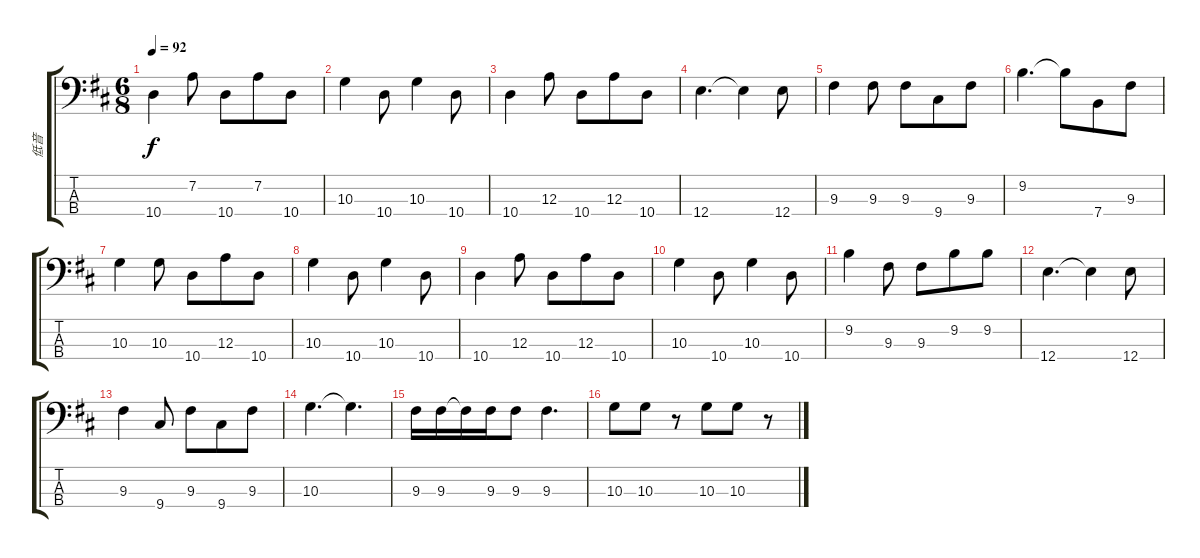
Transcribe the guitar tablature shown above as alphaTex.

\track ("低音" "低音") {instrument electricbassfinger}
\staff {score tabs}
\tuning (G2 D2 A1 E1) {hide}
\ts (6 8)
\tempo 92
\clef f4
\ks d
10.4.4{dy f} 7.2.8 10.4.8 7.2.8 10.4.8 |
10.3.4 10.4.8 10.3.4 10.4.8 |
10.4.4 12.3.8 10.4.8 12.3.8 10.4.8 |
12.4.4{d} 12.4{t}.4 12.4.8 |
9.3.4 9.3.8 9.3.8 9.4.8 9.3.8 |
9.2.4{d} 9.2{t}.8 7.4.8 9.3.8 |
10.3.4 10.3.8 10.4.8 12.3.8 10.4.8 |
10.3.4 10.4.8 10.3.4 10.4.8 |
10.4.4 12.3.8 10.4.8 12.3.8 10.4.8 |
10.3.4 10.4.8 10.3.4 10.4.8 |
9.2.4 9.3.8 9.3.8 9.2.8 9.2.8 |
12.4.4{d} 12.4{t}.4 12.4.8 |
9.3.4 9.4.8 9.3.8 9.4.8 9.3.8 |
10.3.4{d} 10.3{t}.4{d} |
9.3.16 9.3.16 9.3{t}.16 9.3.16 9.3.8 9.3.4{d} |
10.3.8 10.3.8 r.8 10.3.8 10.3.8 r.8
